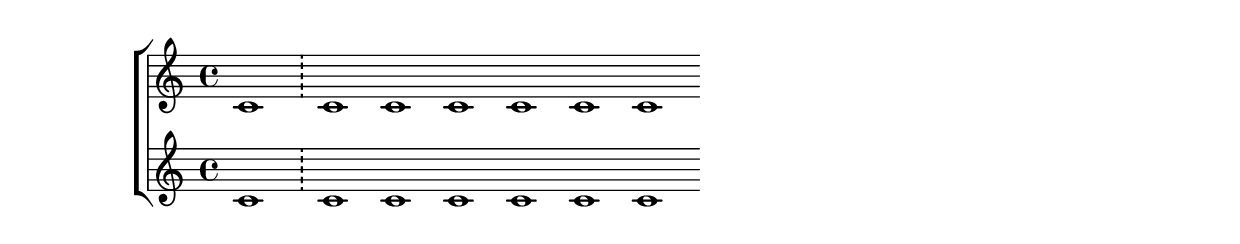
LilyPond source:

\version "2.15.0"
\include "custom-bars.ily"

\score {
  \new StaffGroup <<
    \new Staff {
      c'1 \bar ";" c'1 \bar "|:|" c'1 \bar ":||:"
      c'1 \bar ";:" c'1 \bar ":;"
      c'1 \bar "|;:" c'1 \bar ":;|"
    }
    \new Staff \repeat unfold 7 c'1
  >>
  \layout { ragged-right = ##t }
}
